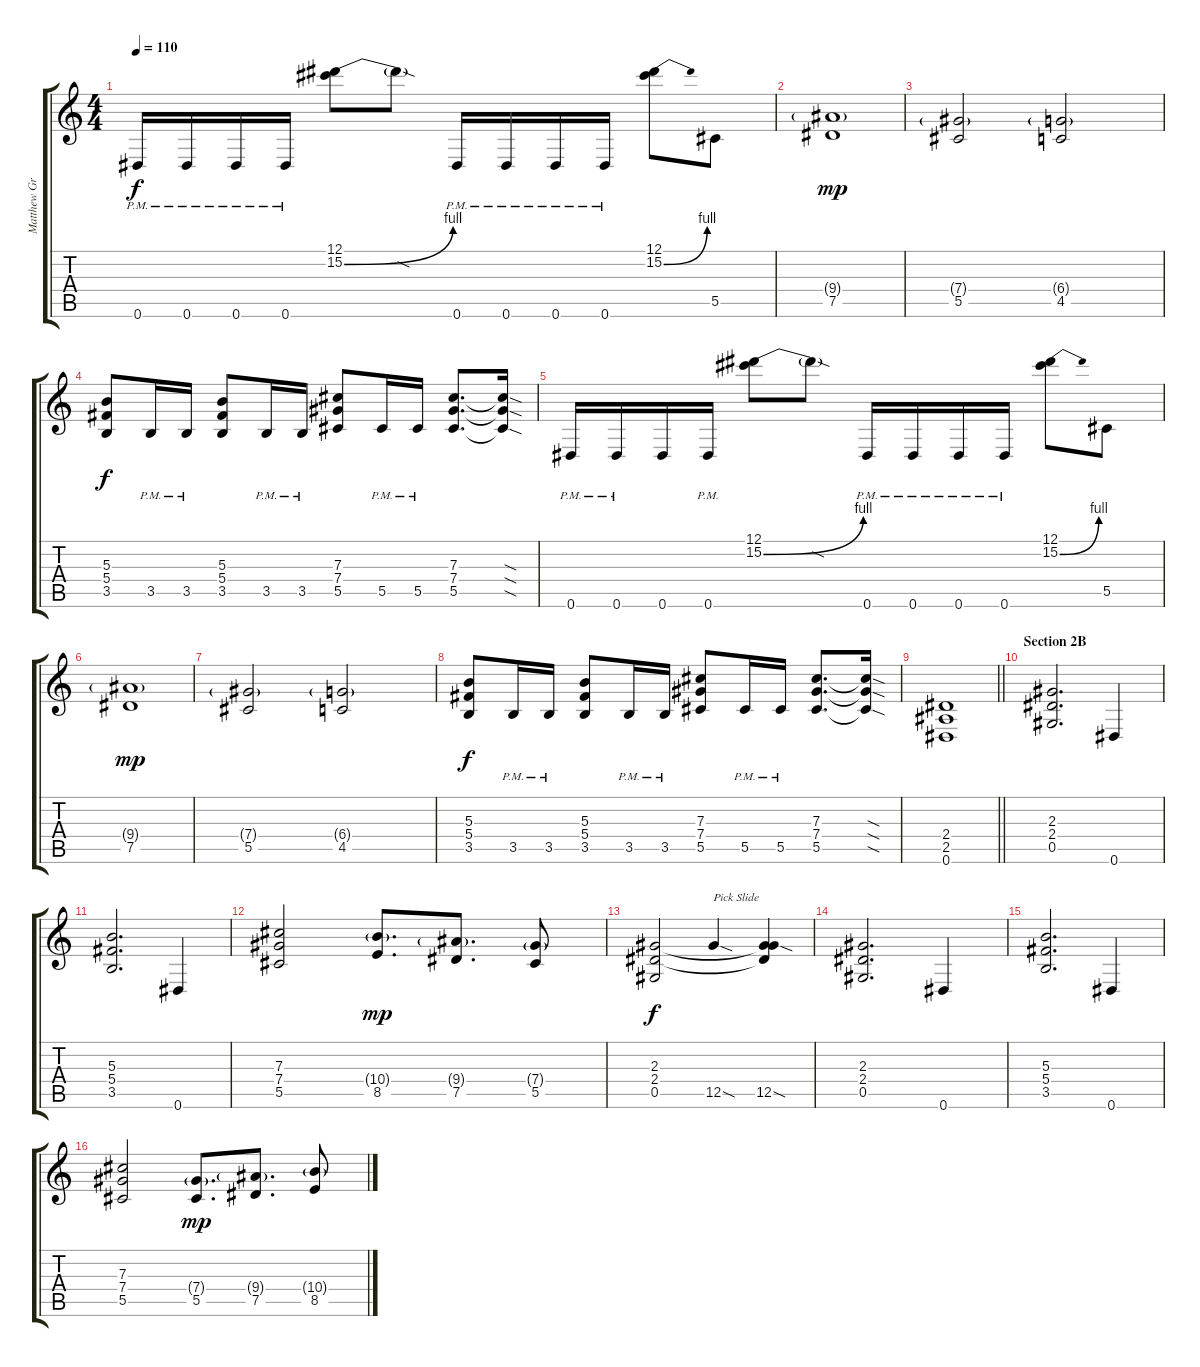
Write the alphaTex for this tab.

\track ("Matthew Greywolf - Guitar 1" "Matthew Gr") {instrument distortionguitar}
\staff {score tabs}
\tuning (Eb4 Bb3 Gb3 Db3 Ab2 Eb2) {hide}
\ts (4 4)
\tempo 110
\clef g2
\ks c
0.6{pm}.16{dy f} 0.6{pm}.16 0.6{pm}.16 0.6{pm}.16 (12.1 15.2{be (bend 0 0 60 4)}).8 15.2{sod t}.8 0.6{pm}.16 0.6{pm}.16 0.6{pm}.16 0.6{pm}.16 (12.1 15.2{be (bend 0 0 60 4)}).8 5.5.8 |
(9.4{g} 7.5).1{dy mp} |
(7.4{g} 5.5).2 (6.4{g} 4.5).2 |
(5.3 5.4 3.5).8{dy f} 3.5{pm}.16 3.5{pm}.16 (5.3 5.4 3.5).8 3.5{pm}.16 3.5{pm}.16 (7.3 7.4 5.5).8 5.5{pm}.16 5.5{pm}.16 (7.3 7.4 5.5).8{d} (7.3{sod t} 7.4{sod t} 5.5{sod t}).16 |
0.6{pm}.16 0.6{pm}.16 0.6.16 0.6{pm}.16 (12.1 15.2{be (bend 0 0 60 4)}).8 15.2{sod t}.8 0.6{pm}.16 0.6{pm}.16 0.6{pm}.16 0.6{pm}.16 (12.1 15.2{be (bend 0 0 60 4)}).8 5.5.8 |
(9.4{g} 7.5).1{dy mp} |
(7.4{g} 5.5).2 (6.4{g} 4.5).2 |
(5.3 5.4 3.5).8{dy f} 3.5{pm}.16 3.5{pm}.16 (5.3 5.4 3.5).8 3.5{pm}.16 3.5{pm}.16 (7.3 7.4 5.5).8 5.5{pm}.16 5.5{pm}.16 (7.3 7.4 5.5).8{d} (7.3{sod t} 7.4{sod t} 5.5{sod t}).16 |
\barLineRight lightlight
(2.4 2.5 0.6).1 |
\section ("" "Section 2B")
(2.3 2.4 0.5).2{d} 0.6.4 |
(5.3 5.4 3.5).2{d} 0.6.4 |
(7.3 7.4 5.5).2 (10.4{g} 8.5).8{d dy mp} (9.4{g} 7.5).8{d} (7.4{g} 5.5).8 |
(2.3 2.4 0.5).2{dy f} 12.5{sod}.4{txt "Pick Slide"} (2.3{t} 2.4{t} 12.5{sod}).4 |
(2.3 2.4 0.5).2{d} 0.6.4 |
(5.3 5.4 3.5).2{d} 0.6.4 |
(7.3 7.4 5.5).2 (7.4{g} 5.5).8{d dy mp} (9.4{g} 7.5).8{d} (10.4{g} 8.5).8
